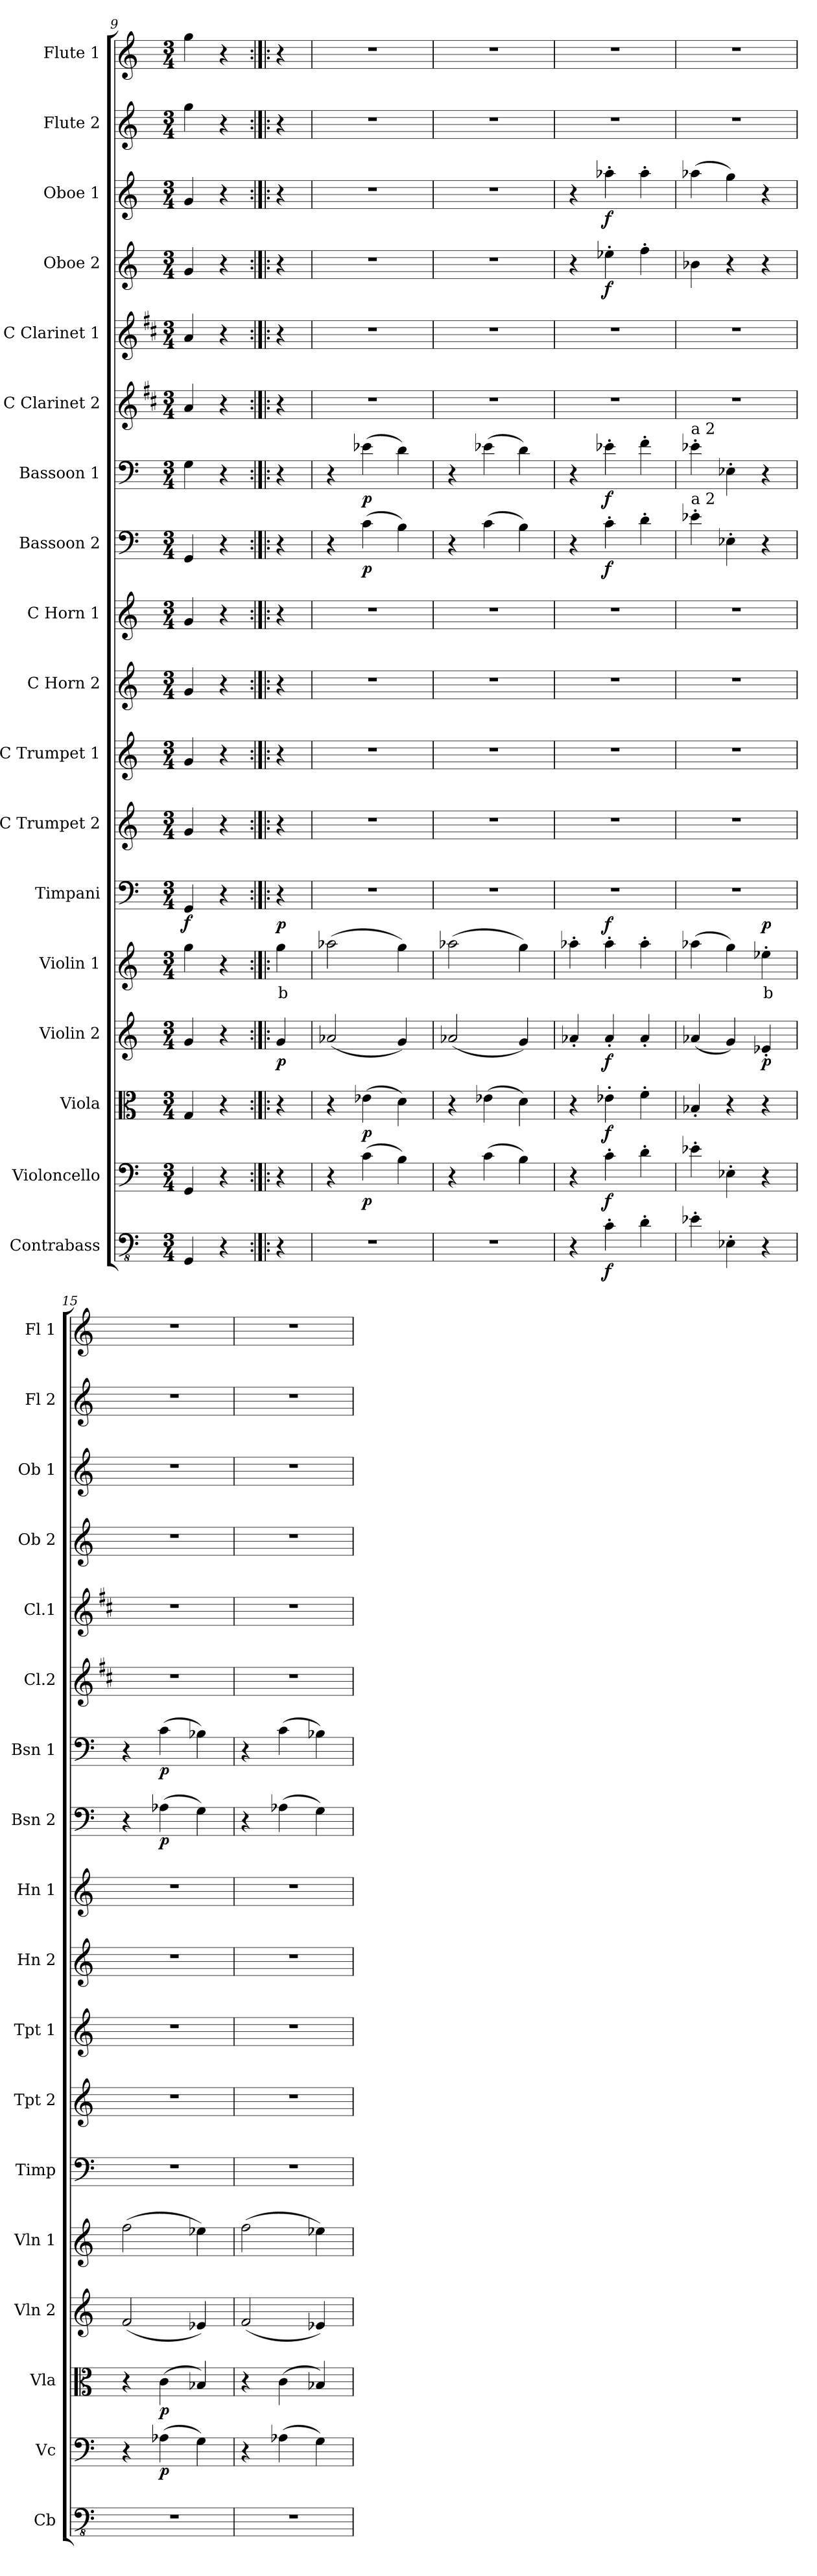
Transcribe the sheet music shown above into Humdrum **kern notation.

**kern	**dynam	**kern	**dynam	**kern	**dynam	**kern	**dynam	**kern	**text	**dynam	**kern	**dynam	**kern	**kern	**kern	**kern	**kern	**dynam	**kern	**dynam	**kern	**kern	**kern	**dynam	**kern	**dynam	**kern	**kern
*part18	*part18	*part17	*part17	*part16	*part16	*part15	*part15	*part14	*part14	*part14	*part13	*part13	*part12	*part11	*part10	*part9	*part8	*part8	*part7	*part7	*part6	*part5	*part4	*part4	*part3	*part3	*part2	*part1
*staff18	*staff18	*staff17	*staff17	*staff16	*staff16	*staff15	*staff15	*staff14	*staff14	*staff14	*staff13	*staff13	*staff12	*staff11	*staff10	*staff9	*staff8	*staff8	*staff7	*staff7	*staff6	*staff5	*staff4	*staff4	*staff3	*staff3	*staff2	*staff1
*I"Contrabass	*	*I"Violoncello	*	*I"Viola	*	*I"Violin 2	*	*I"Violin 1	*	*	*I"Timpani	*	*I"C Trumpet 2	*I"C Trumpet 1	*I"C Horn 2	*I"C Horn 1	*I"Bassoon 2	*	*I"Bassoon 1	*	*I"C Clarinet 2	*I"C Clarinet 1	*I"Oboe 2	*	*I"Oboe 1	*	*I"Flute 2	*I"Flute 1
*I'Cb	*	*I'Vc	*	*I'Vla	*	*I'Vln 2	*	*I'Vln 1	*	*	*I'Timp	*	*I'Tpt 2	*I'Tpt 1	*I'Hn 2	*I'Hn 1	*I'Bsn 2	*	*I'Bsn 1	*	*I'Cl.2	*I'Cl.1	*I'Ob 2	*	*I'Ob 1	*	*I'Fl 2	*I'Fl 1
*clefFv4	*	*clefF4	*	*clefC3	*	*clefG2	*	*clefG2	*	*	*clefF4	*	*clefG2	*clefG2	*clefG2	*clefG2	*clefF4	*	*clefF4	*	*clefG2	*clefG2	*clefG2	*	*clefG2	*	*clefG2	*clefG2
*	*	*	*	*	*	*	*	*	*	*	*	*	*	*	*ITrd7c12	*ITrd7c12	*	*	*	*	*ITrd1c2	*ITrd1c2	*	*	*	*	*	*
*k[]	*	*k[]	*	*k[]	*	*k[]	*	*k[]	*	*	*k[]	*	*k[]	*k[]	*k[]	*k[]	*k[]	*	*k[]	*	*k[]	*k[]	*k[]	*	*k[]	*	*k[]	*k[]
*M3/4	*	*M3/4	*	*M3/4	*	*M3/4	*	*M3/4	*	*	*M3/4	*	*M3/4	*M3/4	*M3/4	*M3/4	*M3/4	*	*M3/4	*	*M3/4	*M3/4	*M3/4	*	*M3/4	*	*M3/4	*M3/4
=9	=9	=9	=9	=9	=9	=9	=9	=9	=9	=9	=9	=9	=9	=9	=9	=9	=9	=9	=9	=9	=9	=9	=9	=9	=9	=9	=9	=9
!	!	!	!	!	!	!	!	!	!	!	!	!LO:DY:b	!	!	!	!	!	!	!	!	!	!	!	!	!	!	!	!
4GGG/	.	4GG/	.	4G/	.	4g/	.	4gg\	.	.	4GG/	f	4g/	4g/	4G/	4G/	4GG/	.	4G\	.	4g/	4g/	4g/	.	4g/	.	4gg\	4gg\
4r	.	4r	.	4r	.	4r	.	4r	.	.	4r	.	4r	4r	4r	4r	4r	.	4r	.	4r	4r	4r	.	4r	.	4r	4r
=10:|!|:	=10:|!|:	=10:|!|:	=10:|!|:	=10:|!|:	=10:|!|:	=10:|!|:	=10:|!|:	=10:|!|:	=10:|!|:	=10:|!|:	=10:|!|:	=10:|!|:	=10:|!|:	=10:|!|:	=10:|!|:	=10:|!|:	=10:|!|:	=10:|!|:	=10:|!|:	=10:|!|:	=10:|!|:	=10:|!|:	=10:|!|:	=10:|!|:	=10:|!|:	=10:|!|:	=10:|!|:	=10:|!|:
!	!	!	!	!	!	!	!LO:DY:b	!	!LO:LY:b:color=#FF0000	!LO:DY:b	!	!	!	!	!	!	!	!	!	!	!	!	!	!	!	!	!	!
4r	.	4r	.	4r	.	4g/	p	4gg\	b	p	4r	.	4r	4r	4r	4r	4r	.	4r	.	4r	4r	4r	.	4r	.	4r	4r
=11	=11	=11	=11	=11	=11	=11	=11	=11	=11	=11	=11	=11	=11	=11	=11	=11	=11	=11	=11	=11	=11	=11	=11	=11	=11	=11	=11	=11
2.r	.	4r	.	4r	.	(<2a-X/	.	(>2aa-X\	.	.	2.r	.	2.r	2.r	2.r	2.r	4r	.	4r	.	2.r	2.r	2.r	.	2.r	.	2.r	2.r
!	!	!	!LO:DY:b	!	!LO:DY:b	!	!	!	!	!	!	!	!	!	!	!	!	!LO:DY:b	!	!LO:DY:b	!	!	!	!	!	!	!	!
.	.	(>4c\	p	(>4e-X\	p	.	.	.	.	.	.	.	.	.	.	.	(>4c\	p	(>4e-X\	p	.	.	.	.	.	.	.	.
.	.	4B\)	.	4d\)	.	4g/)	.	4gg\)	.	.	.	.	.	.	.	.	4B\)	.	4d\)	.	.	.	.	.	.	.	.	.
=12	=12	=12	=12	=12	=12	=12	=12	=12	=12	=12	=12	=12	=12	=12	=12	=12	=12	=12	=12	=12	=12	=12	=12	=12	=12	=12	=12	=12
2.r	.	4r	.	4r	.	(<2a-X/	.	(>2aa-X\	.	.	2.r	.	2.r	2.r	2.r	2.r	4r	.	4r	.	2.r	2.r	2.r	.	2.r	.	2.r	2.r
.	.	(>4c\	.	(>4e-X\	.	.	.	.	.	.	.	.	.	.	.	.	(>4c\	.	(>4e-X\	.	.	.	.	.	.	.	.	.
.	.	4B\)	.	4d\)	.	4g/)	.	4gg\)	.	.	.	.	.	.	.	.	4B\)	.	4d\)	.	.	.	.	.	.	.	.	.
=13	=13	=13	=13	=13	=13	=13	=13	=13	=13	=13	=13	=13	=13	=13	=13	=13	=13	=13	=13	=13	=13	=13	=13	=13	=13	=13	=13	=13
4r	.	4r	.	4r	.	4a-X'/	.	4aa-X'\	.	.	2.r	.	2.r	2.r	2.r	2.r	4r	.	4r	.	2.r	2.r	4r	.	4r	.	2.r	2.r
!	!LO:DY:b	!	!LO:DY:b	!	!LO:DY:b	!	!LO:DY:b	!	!	!LO:DY:b	!	!	!	!	!	!	!	!LO:DY:b	!	!LO:DY:b	!	!	!	!LO:DY:b	!	!LO:DY:b	!	!
4C'\	f	4c'\	f	4e-X'\	f	4a-'/	f	4aa-'\	.	f	.	.	.	.	.	.	4c'\	f	4e-X'\	f	.	.	4ee-X'\	f	4aa-X'\	f	.	.
4D'\	.	4d'\	.	4f'\	.	4a-'/	.	4aa-'\	.	.	.	.	.	.	.	.	4d'\	.	4f'\	.	.	.	4ff'\	.	4aa-'\	.	.	.
=14	=14	=14	=14	=14	=14	=14	=14	=14	=14	=14	=14	=14	=14	=14	=14	=14	=14	=14	=14	=14	=14	=14	=14	=14	=14	=14	=14	=14
!	!	!	!	!	!	!	!	!	!	!	!	!	!	!	!	!	!	!	!LO:TX:a:t=a 2	!	!	!	!	!	!	!	!	!
!	!	!	!	!	!	!	!	!	!	!	!	!	!	!	!	!	!LO:TX:a:t=a 2	!	!	!	!	!	!	!	!	!	!	!
4E-X'\	.	4e-X'\	.	4B-X'/	.	(<4a-X/	.	(>4aa-X\	.	.	2.r	.	2.r	2.r	2.r	2.r	4e-X'\	.	4e-X'\	.	2.r	2.r	4b-X\	.	(>4aa-X\	.	2.r	2.r
4EE-X'\	.	4E-X'\	.	4r	.	4g/)	.	4gg\)	.	.	.	.	.	.	.	.	4E-X'\	.	4E-X'\	.	.	.	4r	.	4gg\)	.	.	.
!	!	!	!	!	!	!	!LO:DY:b	!	!LO:LY:b:color=#FF0000	!LO:DY:b	!	!	!	!	!	!	!	!	!	!	!	!	!	!	!	!	!	!
4r	.	4r	.	4r	.	4e-X'/	p	4ee-X'\	b	p	.	.	.	.	.	.	4r	.	4r	.	.	.	4r	.	4r	.	.	.
=15	=15	=15	=15	=15	=15	=15	=15	=15	=15	=15	=15	=15	=15	=15	=15	=15	=15	=15	=15	=15	=15	=15	=15	=15	=15	=15	=15	=15
2.r	.	4r	.	4r	.	(<2f/	.	(>2ff\	.	.	2.r	.	2.r	2.r	2.r	2.r	4r	.	4r	.	2.r	2.r	2.r	.	2.r	.	2.r	2.r
!	!	!	!LO:DY:b	!	!LO:DY:b	!	!	!	!	!	!	!	!	!	!	!	!	!LO:DY:b	!	!LO:DY:b	!	!	!	!	!	!	!	!
.	.	(>4A-X\	p	(>4c\	p	.	.	.	.	.	.	.	.	.	.	.	(>4A-X\	p	(>4c\	p	.	.	.	.	.	.	.	.
.	.	4G\)	.	4B-X/)	.	4e-X/)	.	4ee-X\)	.	.	.	.	.	.	.	.	4G\)	.	4B-X\)	.	.	.	.	.	.	.	.	.
!!LO:PB:g=z
=16	=16	=16	=16	=16	=16	=16	=16	=16	=16	=16	=16	=16	=16	=16	=16	=16	=16	=16	=16	=16	=16	=16	=16	=16	=16	=16	=16	=16
2.r	.	4r	.	4r	.	(<2f/	.	(>2ff\	.	.	2.r	.	2.r	2.r	2.r	2.r	4r	.	4r	.	2.r	2.r	2.r	.	2.r	.	2.r	2.r
.	.	(>4A-X\	.	(>4c\	.	.	.	.	.	.	.	.	.	.	.	.	(>4A-X\	.	(>4c\	.	.	.	.	.	.	.	.	.
.	.	4G\)	.	4B-X/)	.	4e-X/)	.	4ee-X\)	.	.	.	.	.	.	.	.	4G\)	.	4B-X\)	.	.	.	.	.	.	.	.	.
=	=	=	=	=	=	=	=	=	=	=	=	=	=	=	=	=	=	=	=	=	=	=	=	=	=	=	=	=
*-	*-	*-	*-	*-	*-	*-	*-	*-	*-	*-	*-	*-	*-	*-	*-	*-	*-	*-	*-	*-	*-	*-	*-	*-	*-	*-	*-	*-
